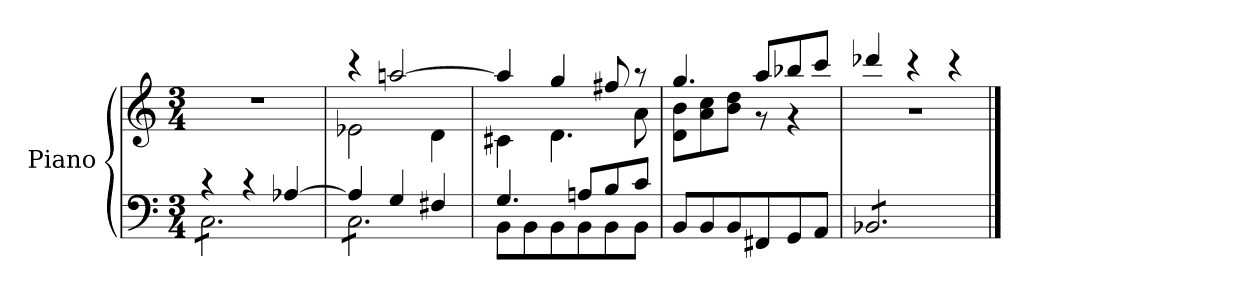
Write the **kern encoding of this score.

**kern	**kern
*part1	*part1
*staff2	*staff1
*I"Piano	*
*I'Pno.	*
*clefF4	*clefG2
*k[]	*k[]
*M3/4	*M3/4
=1	=1
*^	*
*tremolo	*	*
4r	8CL	2.r
.	8C	.
4r	8C	.
.	8C	.
[4A-X	8C	.
.	8CJ	.
=2	=2	=2
*	*	*^
4A-]	8CL	4r	2e-X
.	8C	.	.
4G	8C	[2aan	.
.	8C	.	.
4F#X	8C	.	4d
.	8CJ	.	.
=3	=3	=3	=3
4.G	8BBL	4aa]	4c#X
.	8BB	.	.
.	8BB	4gg	4.d
8AnL	8BB	.	.
8B	8BB	8ff#X	.
8cJ	8BBJ	8r	8a
*Xtremolo	*	*	*
*v	*v	*	*
=4	=4	=4
8BBL	4.gg	8d 8bL
8BB	.	8a 8cc
8BB	.	8b 8ddJ
8FF#X	8aaL	8r
8GG	8bb-X	4r
8AAJ	8cccJ	.
=5	=5	=5
*tremolo	*	*
8BB-XL	4ddd-X	2.r
8BB-X	.	.
8BB-X	4r	.
8BB-X	.	.
8BB-X	4r	.
8BB-XJ	.	.
*Xtremolo	*	*
*	*v	*v
==	==
*-	*-
